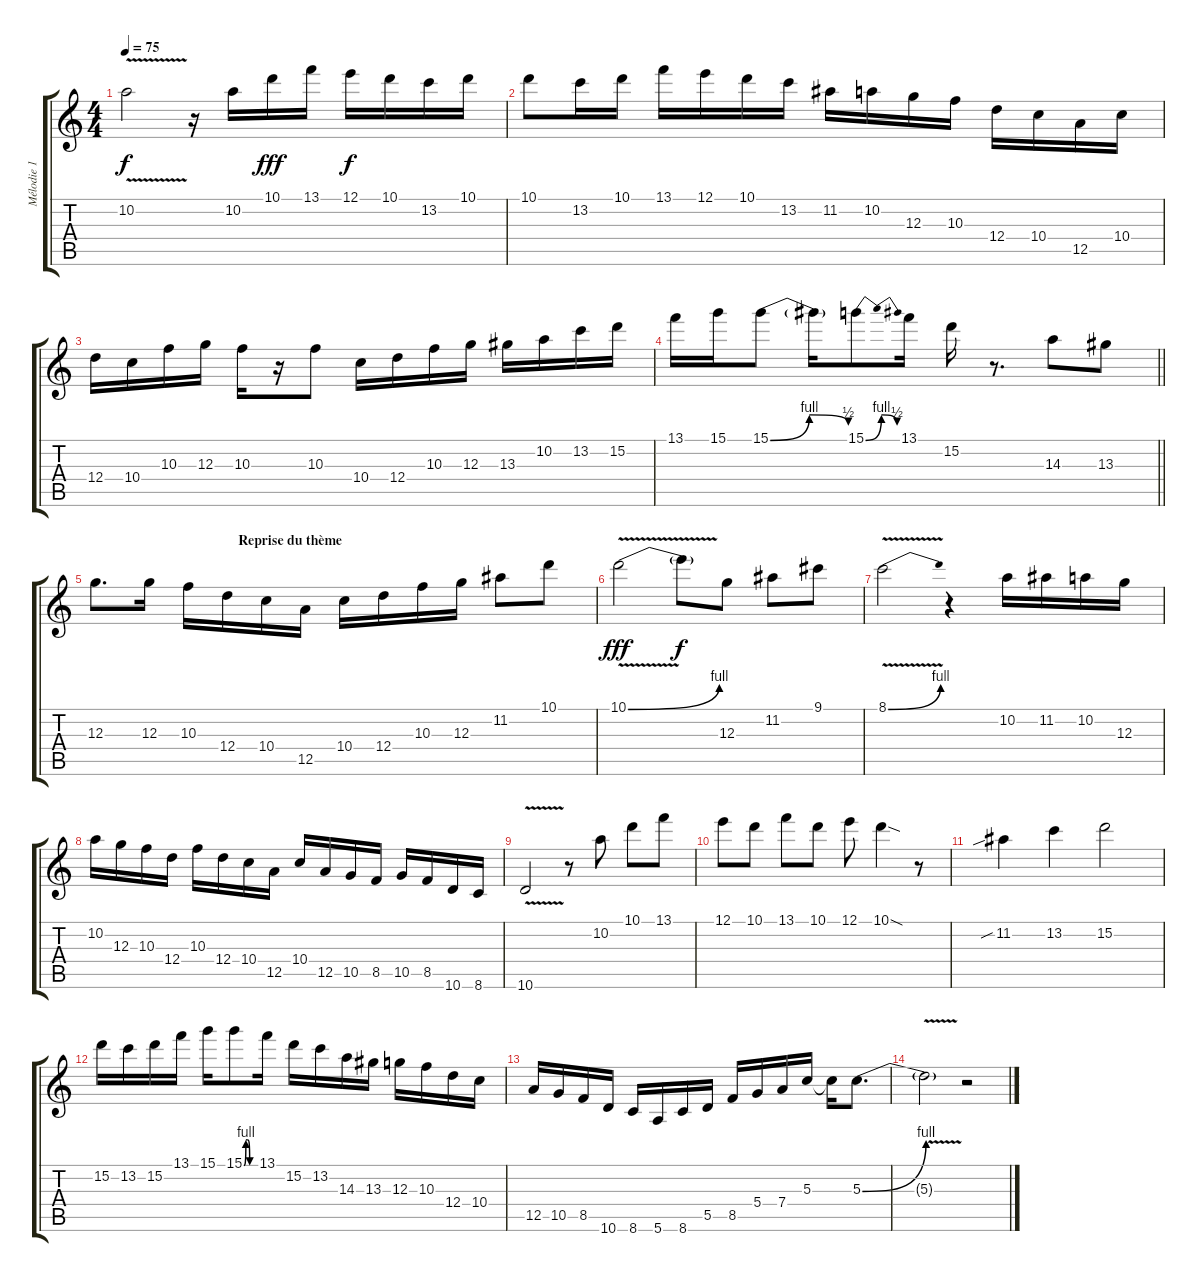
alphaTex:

\track ("Mélodie 1" "Mélodie 1") {mute instrument distortionguitar}
\staff {score tabs}
\tuning (E4 B3 G3 D3 A2 E2) {hide}
\ts (4 4)
\tempo 75
\clef g2
\ks c
10.2{v}.2{dy f} r.16 10.2.16 10.1.16{dy fff} 13.1.16 12.1.16{dy f} 10.1.16 13.2.16 10.1.16 |
10.1.8 13.2.16 10.1.16 13.1.16 12.1.16 10.1.16 13.2.16 11.2.16 10.2.16 12.3.16 10.3.16 12.4.16 10.4.16 12.5.16 10.4.16 |
12.4.16 10.4.16 10.3.16 12.3.16 10.3.16 r.16 10.3.8 10.4.16 12.4.16 10.3.16 12.3.16 13.3.16 10.2.16 13.2.16 15.2.16 |
\barLineRight lightlight
13.1.16 15.1.16 15.1{be (bendrelease 0 0 15 4 40 4 60 2)}.8 15.1{t}.16 15.1{be (bendrelease 0 0 15 4 40 4 60 2)}.8 13.1.16 15.2.16 r.8{d} 14.3.8 13.3.8 |
\section ("" "                                           Reprise du thème")
12.3.8{d} 12.3.16 10.3.16 12.4.16 10.4.16 12.5.16 10.4.16 12.4.16 10.3.16 12.3.16 11.2.8 10.1.8 |
10.1{be (bend 0 0 60 4) v}.2{dy fff} 10.1{t}.8{dy f} 12.3.8 11.2.8 9.1.8 |
8.1{be (bend 0 0 60 4) v}.2 r.4 10.2.16 11.2.16 10.2.16 12.3.16 |
10.2.16 12.3.16 10.3.16 12.4.16 10.3.16 12.4.16 10.4.16 12.5.16 10.4.16 12.5.16 10.5.16 8.5.16 10.5.16 8.5.16 10.6.16 8.6.16 |
10.6{v}.2 r.8 10.2.8 10.1.8 13.1.8 |
12.1.8 10.1.8 13.1.8 10.1.8 12.1.8 10.1{sod}.4 r.8 |
11.2{sib}.4 13.2.4 15.2.2 |
15.2.16 13.2.16 15.2.16 13.1.16 15.1.16 15.1{be (custom 0 0 10 4 20 4 30 0 60 0)}.8 13.1.16 15.2.16 13.2.16 14.3.16 13.3.16 12.3.16 10.3.16 12.4.16 10.4.16 |
12.5.16 10.5.16 8.5.16 10.6.16 8.6.16 5.6.16 8.6.16 5.5.16 8.5.16 5.4.16 7.4.16 5.3.16 5.3{t}.16 5.3{be (bend 0 0 60 4)}.8{d} |
5.3{v t}.2 r.2
